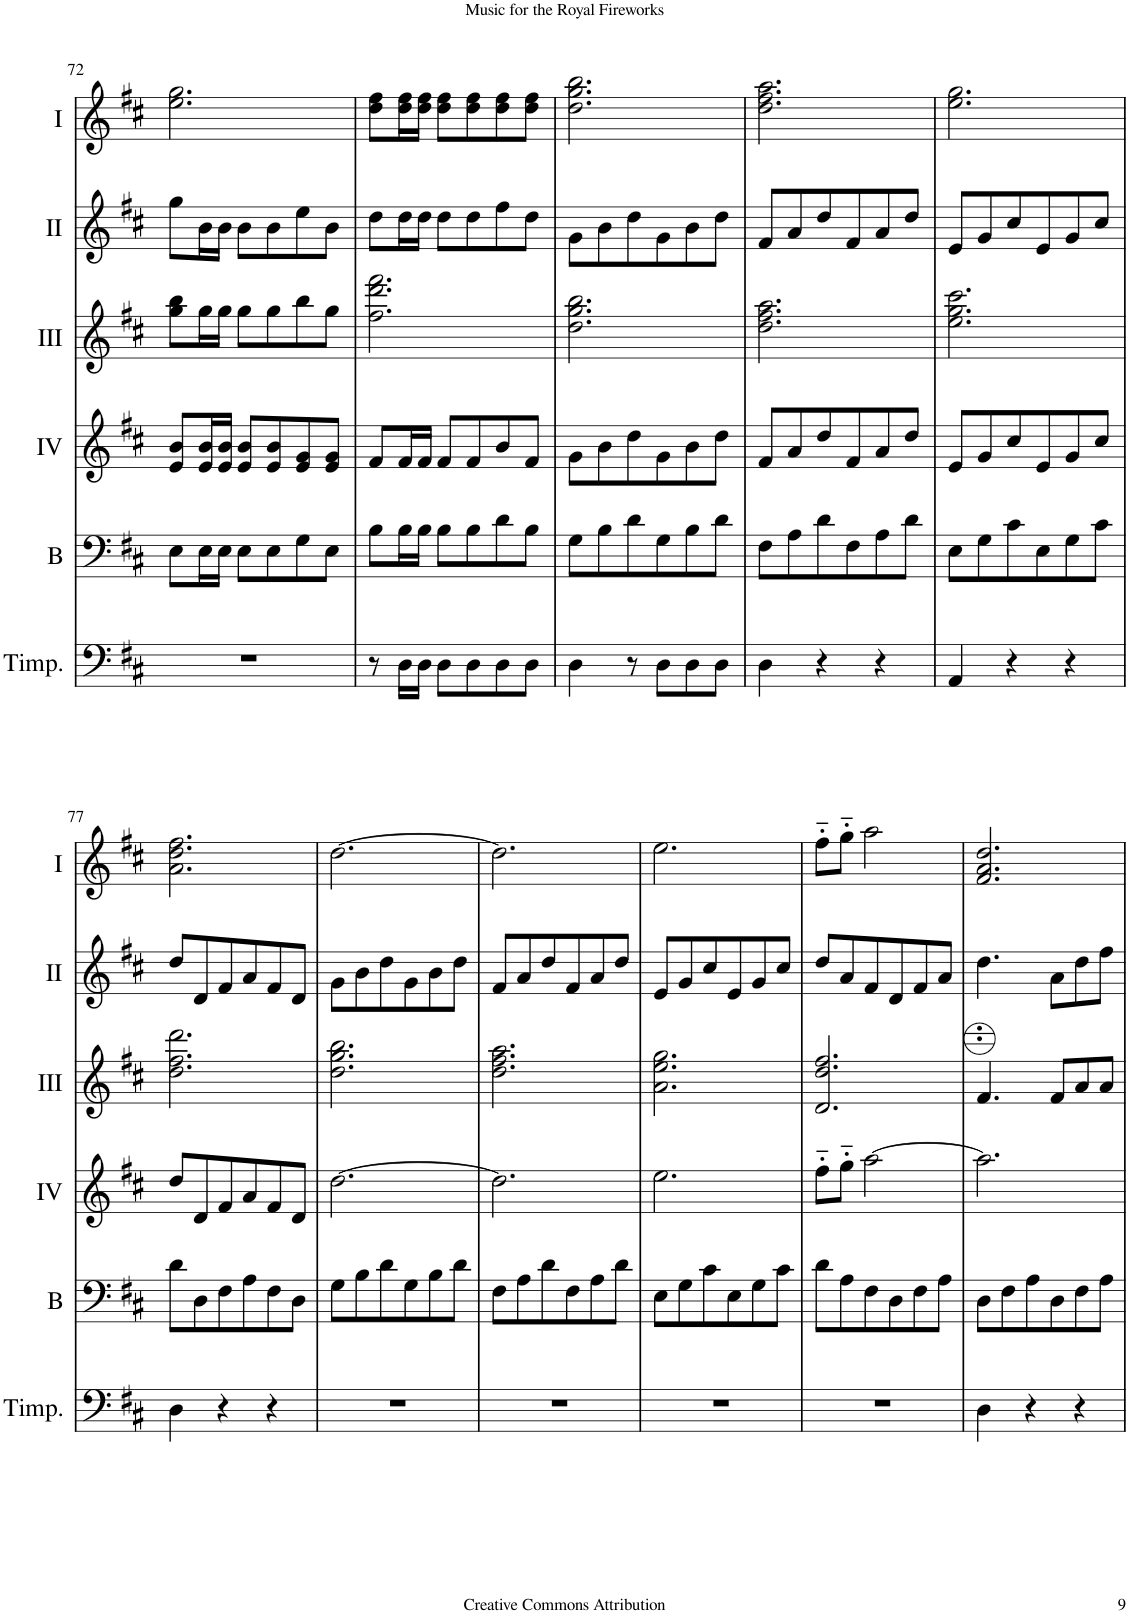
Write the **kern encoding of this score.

**kern	**kern	**kern	**kern	**kern	**kern
*part6	*part5	*part4	*part3	*part2	*part1
*staff6	*staff5	*staff4	*staff3	*staff2	*staff1
*I"Timpani	*I"Bass	*I"Acc. 4	*I"Acc. 3	*I"Acc. 2	*I"Acc. 1
*I'Timp.	*I'B	*	*	*	*
!!LO:PB:g=z
*clefF4	*clefF4	*clefG2	*clefG2	*clefG2	*clefG2
*k[f#c#]	*k[f#c#]	*k[f#c#]	*k[f#c#]	*k[f#c#]	*k[f#c#]
*M3/4	*M3/4	*M3/4	*M3/4	*M3/4	*M3/4
=72	=72	=72	=72	=72	=72
2.r	8E\L	8e/ 8b/L	8gg\ 8bb\L	8gg\L	2.ee\ 2.gg\
.	16E\L	16e/ 16b/L	16gg\L	16b\L	.
.	16E\JJ	16e/ 16b/JJ	16gg\JJ	16b\JJ	.
.	8E\L	8e/ 8b/L	8gg\L	8b\L	.
.	8E\	8e/ 8b/	8gg\	8b\	.
.	8G\	8e/ 8g/	8bb\	8ee\	.
.	8E\J	8e/ 8g/J	8gg\J	8b\J	.
=73	=73	=73	=73	=73	=73
8r	8B\L	8f#/L	2.ff#\ 2.ddd\ 2.fff#\	8dd\L	8dd\ 8ff#\L
16D\LL	16B\L	16f#/L	.	16dd\L	16dd\ 16ff#\L
16D\JJ	16B\JJ	16f#/JJ	.	16dd\JJ	16dd\ 16ff#\JJ
8D\L	8B\L	8f#/L	.	8dd\L	8dd\ 8ff#\L
8D\	8B\	8f#/	.	8dd\	8dd\ 8ff#\
8D\	8d\	8b/	.	8ff#\	8dd\ 8ff#\
8D\J	8B\J	8f#/J	.	8dd\J	8dd\ 8ff#\J
=74	=74	=74	=74	=74	=74
4D\	8G\L	8g\L	2.dd\ 2.gg\ 2.bb\	8g\L	2.dd\ 2.gg\ 2.bb\
.	8B\	8b\	.	8b\	.
8r	8d\	8dd\	.	8dd\	.
8D\L	8G\	8g\	.	8g\	.
8D\	8B\	8b\	.	8b\	.
8D\J	8d\J	8dd\J	.	8dd\J	.
=75	=75	=75	=75	=75	=75
4D\	8F#\L	8f#/L	2.dd\ 2.ff#\ 2.aa\	8f#/L	2.dd\ 2.ff#\ 2.aa\
.	8A\	8a/	.	8a/	.
4r	8d\	8dd/	.	8dd/	.
.	8F#\	8f#/	.	8f#/	.
4r	8A\	8a/	.	8a/	.
.	8d\J	8dd/J	.	8dd/J	.
=76	=76	=76	=76	=76	=76
4AA/	8E\L	8e/L	2.ee\ 2.gg\ 2.ccc#\	8e/L	2.ee\ 2.gg\
.	8G\	8g/	.	8g/	.
4r	8c#\	8cc#/	.	8cc#/	.
.	8E\	8e/	.	8e/	.
4r	8G\	8g/	.	8g/	.
.	8c#\J	8cc#/J	.	8cc#/J	.
!!LO:LB:g=z
=77	=77	=77	=77	=77	=77
4D\	8d\L	8dd/L	2.dd\ 2.ff#\ 2.ddd\	8dd/L	2.a\ 2.dd\ 2.ff#\
.	8D\	8d/	.	8d/	.
4r	8F#\	8f#/	.	8f#/	.
.	8A\	8a/	.	8a/	.
4r	8F#\	8f#/	.	8f#/	.
.	8D\J	8d/J	.	8d/J	.
=78	=78	=78	=78	=78	=78
2.r	8G\L	[2.dd\	2.dd\ 2.gg\ 2.bb\	8g\L	[2.dd\
.	8B\	.	.	8b\	.
.	8d\	.	.	8dd\	.
.	8G\	.	.	8g\	.
.	8B\	.	.	8b\	.
.	8d\J	.	.	8dd\J	.
=79	=79	=79	=79	=79	=79
2.r	8F#\L	2.dd\]	2.dd\ 2.ff#\ 2.aa\	8f#/L	2.dd\]
.	8A\	.	.	8a/	.
.	8d\	.	.	8dd/	.
.	8F#\	.	.	8f#/	.
.	8A\	.	.	8a/	.
.	8d\J	.	.	8dd/J	.
=80	=80	=80	=80	=80	=80
2.r	8E\L	2.ee\	2.a\ 2.ee\ 2.gg\	8e/L	2.ee\
.	8G\	.	.	8g/	.
.	8c#\	.	.	8cc#/	.
.	8E\	.	.	8e/	.
.	8G\	.	.	8g/	.
.	8c#\J	.	.	8cc#/J	.
=81	=81	=81	=81	=81	=81
2.r	8d\L	8ff#'~\L	2.d/ 2.dd/ 2.ff#/	8dd/L	8ff#'~\L
.	8A\	8gg'~\J	.	8a/	8gg'~\J
.	8F#\	[2aa\	.	8f#/	2aa\
.	8D\	.	.	8d/	.
.	8F#\	.	.	8f#/	.
.	8A\J	.	.	8a/J	.
=82	=82	=82	=82	=82	=82
4D\	8D\L	2.aa\]	4.f#/	4.dd\	2.f#/ 2.a/ 2.dd/
.	8F#\	.	.	.	.
4r	8A\	.	.	.	.
.	8D\	.	8f#/L	8a\L	.
4r	8F#\	.	8a/	8dd\	.
.	8A\J	.	8a/J	8ff#\J	.
=	=	=	=	=	=
*-	*-	*-	*-	*-	*-
